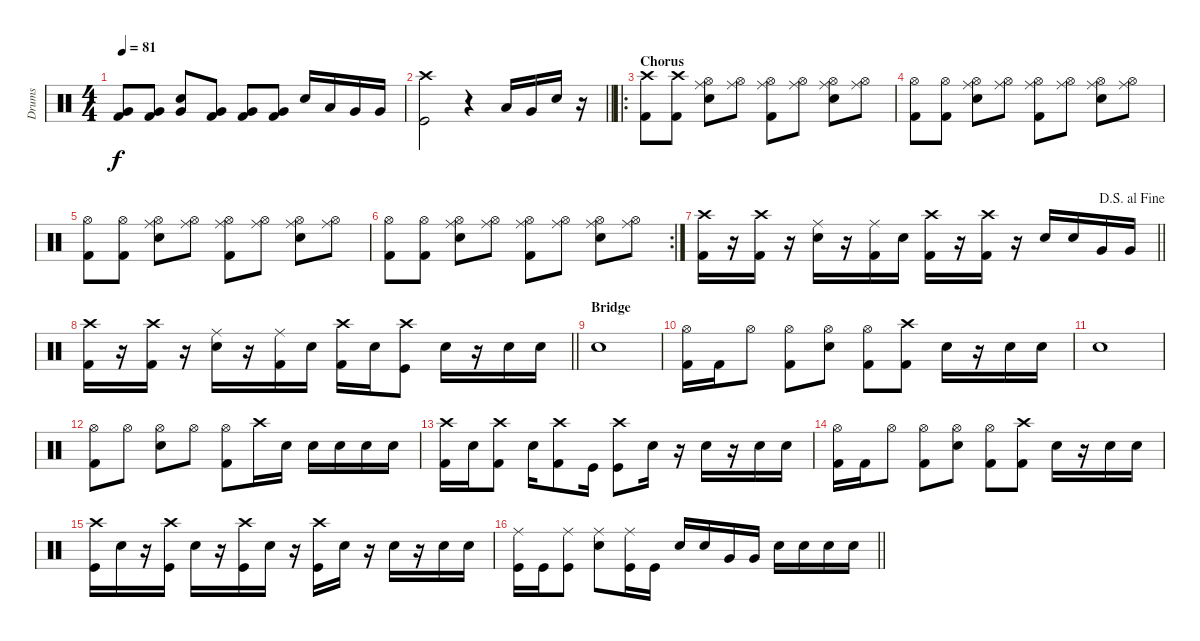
\track ("Drums" "Drums") {instrument percussion}
\staff {score}
\articulation defaults
\ts (4 4)
\tempo 81
\clef neutral
\ks c
("Kick (hit) 2" "Very Low Tom (hit)").8{dy f} ("Very Low Tom (hit)" "Kick (hit) 2").8 ("Snare (hit) 2" "Very Low Tom (hit)").8 ("Very Low Tom (hit)" "Kick (hit) 2").8 ("Very Low Tom (hit)" "Kick (hit) 2").8 ("Very Low Tom (hit)" "Kick (hit) 2").8 "Snare (hit) 2".16 "Low Tom (hit)".16 "Very Low Tom (hit)".16 "Very Low Tom (hit)".16 |
\barLineRight lightlight
("Crash high (hit)" "Kick (hit)").2 r.4 "Low Tom (hit)".16 "Very Low Tom (hit)".16 "Snare (hit) 2".16 r.16 |
\ro
\section ("" "Chorus")
("Crash high (hit)" "Kick (hit) 2").8 ("Crash high (hit)" "Kick (hit) 2").8 ("Ride (middle)" "Snare (hit) 2" "Hi-Hat (open)").8 ("Ride (middle)" "Hi-Hat (open)").8 ("Ride (middle)" "Kick (hit) 2" "Hi-Hat (open)").8 ("Ride (middle)" "Hi-Hat (open)").8 ("Ride (middle)" "Snare (hit) 2" "Hi-Hat (open)").8 ("Ride (middle)" "Hi-Hat (open)").8 |
("Kick (hit) 2" "Hi-Hat (open)").8 ("Kick (hit) 2" "Hi-Hat (open)").8 ("Ride (middle)" "Snare (hit) 2" "Hi-Hat (open)").8 ("Ride (middle)" "Hi-Hat (open)").8 ("Ride (middle)" "Kick (hit) 2" "Hi-Hat (open)").8 ("Ride (middle)" "Hi-Hat (open)").8 ("Ride (middle)" "Snare (hit) 2" "Hi-Hat (open)").8 ("Ride (middle)" "Hi-Hat (open)").8 |
("Kick (hit) 2" "Hi-Hat (open)").8 ("Kick (hit) 2" "Hi-Hat (open)").8 ("Ride (middle)" "Snare (hit) 2" "Hi-Hat (open)").8 ("Ride (middle)" "Hi-Hat (open)").8 ("Ride (middle)" "Kick (hit) 2" "Hi-Hat (open)").8 ("Ride (middle)" "Hi-Hat (open)").8 ("Ride (middle)" "Snare (hit) 2" "Hi-Hat (open)").8 ("Ride (middle)" "Hi-Hat (open)").8 |
\rc 2
("Kick (hit) 2" "Hi-Hat (open)").8 ("Kick (hit) 2" "Hi-Hat (open)").8 ("Ride (middle)" "Snare (hit) 2" "Hi-Hat (open)").8 ("Ride (middle)" "Hi-Hat (open)").8 ("Ride (middle)" "Kick (hit) 2" "Hi-Hat (open)").8 ("Ride (middle)" "Hi-Hat (open)").8 ("Ride (middle)" "Snare (hit) 2" "Hi-Hat (open)").8 ("Ride (middle)" "Hi-Hat (open)").8 |
\jump dalsegnoalfine
\barLineRight lightlight
("Crash high (hit)" "Kick (hit) 2").16 r.16 ("Crash high (hit)" "Kick (hit) 2").16 r.16 ("Ride (middle)" "Snare (hit) 2").16 r.16 ("Ride (middle)" "Kick (hit) 2").16 "Snare (hit) 2".16 ("Crash high (hit)" "Kick (hit) 2").16 r.16 ("Crash high (hit)" "Kick (hit) 2").16 r.16 "Snare (hit) 2".16 "Snare (hit) 2".16 "Very Low Tom (hit)".16 "Very Low Tom (hit)".16 |
\barLineRight lightlight
("Crash high (hit)" "Kick (hit) 2").16 r.16 ("Crash high (hit)" "Kick (hit) 2").16 r.16 ("Ride (middle)" "Snare (hit) 2").16 r.16 ("Ride (middle)" "Kick (hit) 2").16 "Snare (hit) 2".16 ("Crash high (hit)" "Kick (hit) 2").16 "Snare (hit) 2".16 ("Crash high (hit)" "Kick (hit)").8 "Snare (hit) 2".16 r.16 "Snare (hit) 2".16 "Snare (hit) 2".16 |
\section ("" "Bridge")
"Snare (hit) 2".1 |
("Hi-Hat (open)" "Kick (hit) 2").16 "Kick (hit) 2".16 "Hi-Hat (open)".8 ("Hi-Hat (open)" "Kick (hit) 2").8 ("Hi-Hat (open)" "Snare (hit) 2").8 ("Hi-Hat (open)" "Kick (hit) 2").8 ("Kick (hit) 2" "Crash high (hit)").8 "Snare (hit) 2".16 r.16 "Snare (hit) 2".16 "Snare (hit) 2".16 |
"Snare (hit) 2".1 |
("Hi-Hat (open)" "Kick (hit) 2").8 "Hi-Hat (open)".8 ("Hi-Hat (open)" "Snare (hit) 2").8 "Hi-Hat (open)".8 ("Hi-Hat (open)" "Kick (hit) 2").8 "Crash high (hit)".16 "Snare (hit) 2".16 "Snare (hit) 2".16 "Snare (hit) 2".16 "Snare (hit) 2".16 "Snare (hit) 2".16 |
("Crash high (hit)" "Kick (hit) 2").16 "Snare (hit) 2".16 ("Crash high (hit)" "Kick (hit) 2").8 "Snare (hit) 2".16 ("Crash high (hit)" "Kick (hit) 2").8 "Kick (hit)".16 ("Crash high (hit)" "Kick (hit)").8 "Snare (hit) 2".16 r.16 "Snare (hit) 2".16 r.16 "Snare (hit) 2".16 "Snare (hit) 2".16 |
("Hi-Hat (open)" "Kick (hit) 2").16 "Kick (hit) 2".16 "Hi-Hat (open)".8 ("Hi-Hat (open)" "Kick (hit) 2").8 ("Hi-Hat (open)" "Snare (hit) 2").8 ("Hi-Hat (open)" "Kick (hit) 2").8 ("Kick (hit) 2" "Crash high (hit)").8 "Snare (hit) 2".16 r.16 "Snare (hit) 2".16 "Snare (hit) 2".16 |
("Kick (hit)" "Crash high (hit)").16 "Snare (hit) 2".16 r.16 ("Kick (hit)" "Crash high (hit)").16 "Snare (hit) 2".16 r.16 ("Kick (hit)" "Crash high (hit)").16 "Snare (hit) 2".16 r.16 ("Kick (hit)" "Crash high (hit)").16 "Snare (hit) 2".16 r.16 "Snare (hit) 2".16 r.16 "Snare (hit) 2".16 "Snare (hit) 2".16 |
\barLineRight lightlight
("Ride (middle)" "Kick (hit)").16 "Kick (hit)".16 ("Ride (middle)" "Kick (hit)").8 ("Ride (middle)" "Snare (hit) 2").8 ("Ride (middle)" "Kick (hit)").16 "Kick (hit)".16 "Snare (hit) 2".16 "Snare (hit) 2".16 "Very Low Tom (hit)".16 "Very Low Tom (hit)".16 "Snare (hit) 2".16 "Snare (hit) 2".16 "Snare (hit) 2".16 "Snare (hit) 2".16
